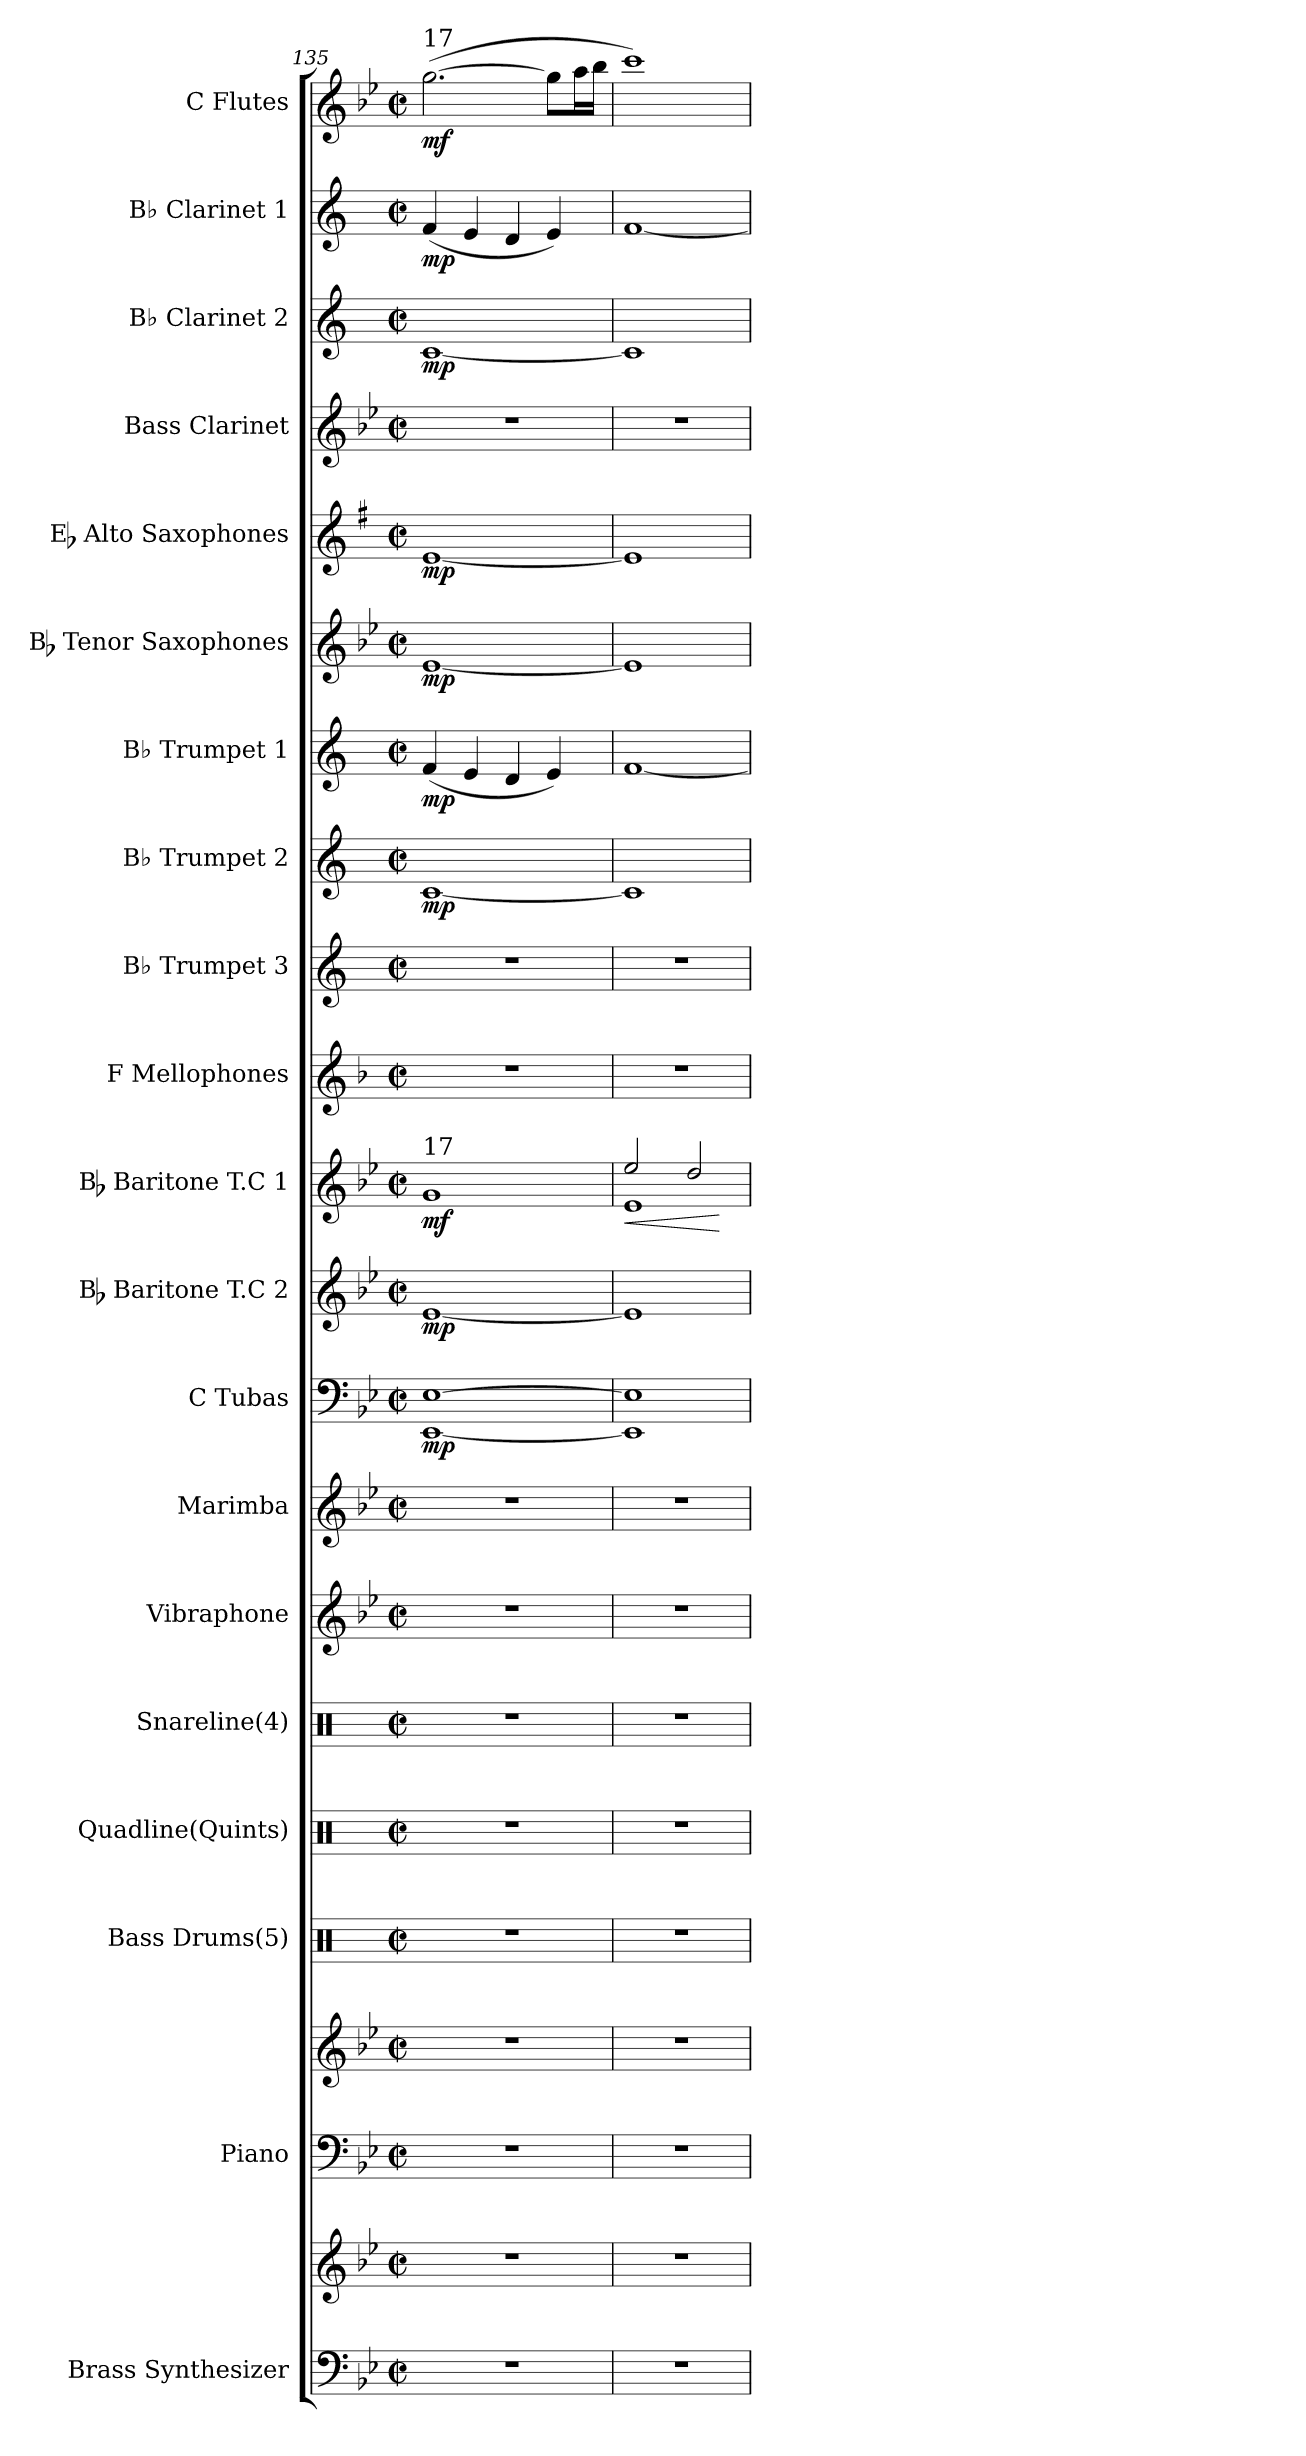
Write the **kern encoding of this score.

**kern	**kern	**kern	**kern	**kern	**kern	**kern	**kern	**kern	**kern	**dynam	**kern	**dynam	**kern	**dynam	**kern	**kern	**kern	**dynam	**kern	**dynam	**kern	**dynam	**kern	**dynam	**kern	**kern	**dynam	**kern	**dynam	**kern	**dynam
*part20	*part20	*part19	*part19	*part18	*part17	*part16	*part15	*part14	*part13	*part13	*part12	*part12	*part11	*part11	*part10	*part9	*part8	*part8	*part7	*part7	*part6	*part6	*part5	*part5	*part4	*part3	*part3	*part2	*part2	*part1	*part1
*staff22	*staff21	*staff20	*staff19	*staff18	*staff17	*staff16	*staff15	*staff14	*staff13	*staff13	*staff12	*staff12	*staff11	*staff11	*staff10	*staff9	*staff8	*staff8	*staff7	*staff7	*staff6	*staff6	*staff5	*staff5	*staff4	*staff3	*staff3	*staff2	*staff2	*staff1	*staff1
*I"Brass Synthesizer	*	*I"Piano	*	*I"Bass Drums(5)	*I"Quadline(Quints)	*I"Snareline(4)	*I"Vibraphone	*I"Marimba	*I"C Tubas	*	*I"Bb Baritone T.C 2	*	*I"Bb Baritone T.C 1	*	*I"F Mellophones	*I"B♭ Trumpet 3	*I"B♭ Trumpet 2	*	*I"B♭ Trumpet 1	*	*I"Bb Tenor Saxophones	*	*I"Eb Alto Saxophones	*	*I"Bass Clarinet	*I"B♭ Clarinet 2	*	*I"B♭ Clarinet 1	*	*I"C Flutes	*
*I'Synth.	*	*I'Pno.	*	*I'BD	*	*	*	*I'Marimba	*I'Tubas	*	*I'Baritone T.C 2	*	*I'Baritone T.C 1	*	*I'Mello	*I'B♭ Tpt. 3	*I'B♭ Tpt. 2	*	*I'B♭ Tpt. 1	*	*I'Tenor Saxes	*	*I'Alto Saxes	*	*I'B. Cl.	*I'B♭ Cl. 2	*	*I'B♭ Cl. 1	*	*I'Flutes	*
*clefF4	*clefG2	*clefF4	*clefG2	*clefX	*clefX	*clefX	*clefG2	*clefG2	*clefF4	*	*clefG2	*	*clefG2	*	*clefG2	*clefG2	*clefG2	*	*clefG2	*	*clefG2	*	*clefG2	*	*clefG2	*clefG2	*	*clefG2	*	*clefG2	*
*	*	*	*	*	*	*	*	*	*	*	*ITrd8c14	*	*ITrd8c14	*	*ITrd4c7	*ITrd1c2	*ITrd1c2	*	*ITrd1c2	*	*ITrd8c14	*	*ITrd5c9	*	*ITrd8c14	*ITrd1c2	*	*ITrd1c2	*	*	*
*k[b-e-]	*k[b-e-]	*k[b-e-]	*k[b-e-]	*k[]	*k[]	*k[]	*k[b-e-]	*k[b-e-]	*k[b-e-]	*	*k[b-e-]	*	*k[b-e-]	*	*k[b-e-]	*k[b-e-]	*k[b-e-]	*	*k[b-e-]	*	*k[b-e-]	*	*k[b-e-]	*	*k[b-e-]	*k[b-e-]	*	*k[b-e-]	*	*k[b-e-]	*
*M2/2	*M2/2	*M2/2	*M2/2	*M2/2	*M2/2	*M2/2	*M2/2	*M2/2	*M2/2	*	*M2/2	*	*M2/2	*	*M2/2	*M2/2	*M2/2	*	*M2/2	*	*M2/2	*	*M2/2	*	*M2/2	*M2/2	*	*M2/2	*	*M2/2	*
*met(c|)	*met(c|)	*met(c|)	*met(c|)	*met(c|)	*met(c|)	*met(c|)	*met(c|)	*met(c|)	*met(c|)	*	*met(c|)	*	*met(c|)	*	*met(c|)	*met(c|)	*met(c|)	*	*met(c|)	*	*met(c|)	*	*met(c|)	*	*met(c|)	*met(c|)	*	*met(c|)	*	*met(c|)	*
=135	=135	=135	=135	=135	=135	=135	=135	=135	=135	=135	=135	=135	=135	=135	=135	=135	=135	=135	=135	=135	=135	=135	=135	=135	=135	=135	=135	=135	=135	=135	=135
!	!	!	!	!	!	!	!	!	!	!	!	!	!	!	!	!	!	!	!	!	!	!	!	!	!	!	!	!	!	!LO:TX:a:t=17	!
!	!	!	!	!	!	!	!	!	!	!	!	!	!LO:TX:a:t=17	!	!	!	!	!	!	!	!	!	!	!	!	!	!	!	!	!	!
!	!	!	!	!	!	!	!	!	!	!LO:DY:b	!	!LO:DY:b	!	!LO:DY:b	!	!	!	!LO:DY:b	!	!LO:DY:b	!	!LO:DY:b	!	!LO:DY:b	!	!	!LO:DY:b	!	!LO:DY:b	!	!LO:DY:b
1r	1r	1r	1r	1r	1r	1r	1r	1r	[1EE- [1E-	mp	[1E-	mp	1E-yy 1G 1B-yy 1e-yy 1gyy	mf	1r	1r	[1B-	mp	(4e-/	mp	[1E-	mp	[1G	mp	1r	[1B-	mp	(4e-/	mp	([2.gg\	mf
.	.	.	.	.	.	.	.	.	.	.	.	.	.	.	.	.	.	.	4d/	.	.	.	.	.	.	.	.	4d/	.	.	.
.	.	.	.	.	.	.	.	.	.	.	.	.	.	.	.	.	.	.	4c/	.	.	.	.	.	.	.	.	4c/	.	.	.
.	.	.	.	.	.	.	.	.	.	.	.	.	.	.	.	.	.	.	4d/)	.	.	.	.	.	.	.	.	4d/)	.	8gg\L]	.
.	.	.	.	.	.	.	.	.	.	.	.	.	.	.	.	.	.	.	.	.	.	.	.	.	.	.	.	.	.	16aa\L	.
.	.	.	.	.	.	.	.	.	.	.	.	.	.	.	.	.	.	.	.	.	.	.	.	.	.	.	.	.	.	16bb-\JJ	.
=136	=136	=136	=136	=136	=136	=136	=136	=136	=136	=136	=136	=136	=136	=136	=136	=136	=136	=136	=136	=136	=136	=136	=136	=136	=136	=136	=136	=136	=136	=136	=136
!	!	!	!	!	!	!	!	!	!	!	!	!	!	!LO:HP:b	!	!	!	!	!	!	!	!	!	!	!	!	!	!	!	!	!
*	*	*	*	*	*	*	*	*	*	*	*	*	*^	*	*	*	*	*	*	*	*	*	*	*	*	*	*	*	*	*	*
1r	1r	1r	1r	1r	1r	1r	1r	1r	1EE-] 1E-]	.	1E-]	.	2e-/	1E-	<	1r	1r	1B-]	.	[1e-	.	1E-]	.	1G]	.	1r	1B-]	.	[1e-	.	1ccc)	.
.	.	.	.	.	.	.	.	.	.	.	.	.	2d/	.	.	.	.	.	.	.	.	.	.	.	.	.	.	.	.	.	.	.
*	*	*	*	*	*	*	*	*	*	*	*	*	*v	*v	*	*	*	*	*	*	*	*	*	*	*	*	*	*	*	*	*	*
.	.	.	.	.	.	.	.	.	.	.	.	.	.	[	.	.	.	.	.	.	.	.	.	.	.	.	.	.	.	.	.
=	=	=	=	=	=	=	=	=	=	=	=	=	=	=	=	=	=	=	=	=	=	=	=	=	=	=	=	=	=	=	=
*-	*-	*-	*-	*-	*-	*-	*-	*-	*-	*-	*-	*-	*-	*-	*-	*-	*-	*-	*-	*-	*-	*-	*-	*-	*-	*-	*-	*-	*-	*-	*-
